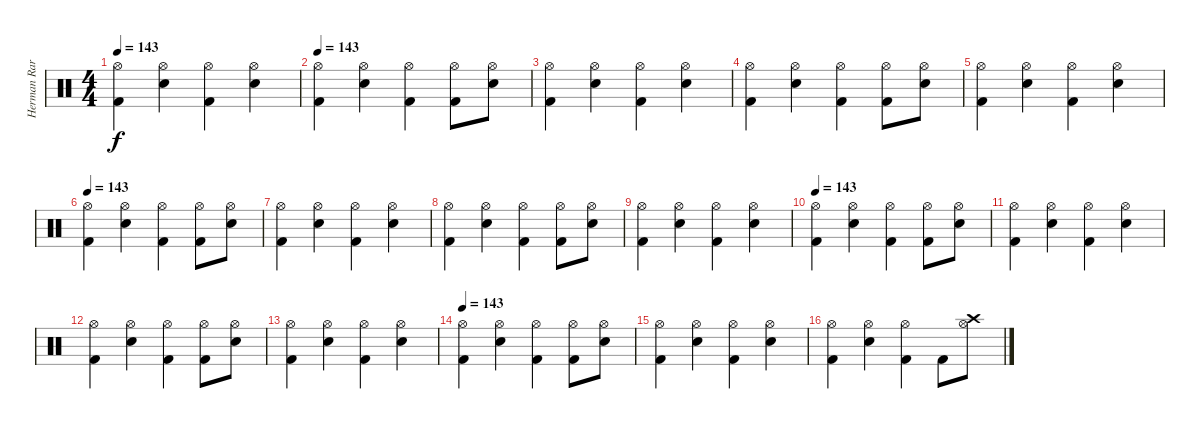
\track ("Herman Rarebell" "Herman Rar") {instrument percussion}
\staff {score}
\articulation defaults
\ts (4 4)
\tempo 143
\clef neutral
\ks c
("Kick (hit) 2" "Hi-Hat (open)").4{dy f} ("Snare (hit) 2" "Hi-Hat (open)").4 ("Kick (hit) 2" "Hi-Hat (open)").4 ("Snare (hit) 2" "Hi-Hat (open)").4 |
\tempo 143
("Kick (hit) 2" "Hi-Hat (open)").4 ("Snare (hit) 2" "Hi-Hat (open)").4 ("Kick (hit) 2" "Hi-Hat (open)").4 ("Kick (hit) 2" "Hi-Hat (open)").8 ("Snare (hit) 2" "Hi-Hat (open)").8 |
("Kick (hit) 2" "Hi-Hat (open)").4 ("Snare (hit) 2" "Hi-Hat (open)").4 ("Kick (hit) 2" "Hi-Hat (open)").4 ("Snare (hit) 2" "Hi-Hat (open)").4 |
("Kick (hit) 2" "Hi-Hat (open)").4 ("Snare (hit) 2" "Hi-Hat (open)").4 ("Kick (hit) 2" "Hi-Hat (open)").4 ("Kick (hit) 2" "Hi-Hat (open)").8 ("Snare (hit) 2" "Hi-Hat (open)").8 |
("Kick (hit) 2" "Hi-Hat (open)").4 ("Snare (hit) 2" "Hi-Hat (open)").4 ("Kick (hit) 2" "Hi-Hat (open)").4 ("Snare (hit) 2" "Hi-Hat (open)").4 |
\tempo 143
("Kick (hit) 2" "Hi-Hat (open)").4 ("Snare (hit) 2" "Hi-Hat (open)").4 ("Kick (hit) 2" "Hi-Hat (open)").4 ("Kick (hit) 2" "Hi-Hat (open)").8 ("Snare (hit) 2" "Hi-Hat (open)").8 |
("Kick (hit) 2" "Hi-Hat (open)").4 ("Snare (hit) 2" "Hi-Hat (open)").4 ("Kick (hit) 2" "Hi-Hat (open)").4 ("Snare (hit) 2" "Hi-Hat (open)").4 |
("Kick (hit) 2" "Hi-Hat (open)").4 ("Snare (hit) 2" "Hi-Hat (open)").4 ("Kick (hit) 2" "Hi-Hat (open)").4 ("Kick (hit) 2" "Hi-Hat (open)").8 ("Snare (hit) 2" "Hi-Hat (open)").8 |
("Kick (hit) 2" "Hi-Hat (open)").4 ("Snare (hit) 2" "Hi-Hat (open)").4 ("Kick (hit) 2" "Hi-Hat (open)").4 ("Snare (hit) 2" "Hi-Hat (open)").4 |
\tempo 143
("Kick (hit) 2" "Hi-Hat (open)").4 ("Snare (hit) 2" "Hi-Hat (open)").4 ("Kick (hit) 2" "Hi-Hat (open)").4 ("Kick (hit) 2" "Hi-Hat (open)").8 ("Snare (hit) 2" "Hi-Hat (open)").8 |
("Kick (hit) 2" "Hi-Hat (open)").4 ("Snare (hit) 2" "Hi-Hat (open)").4 ("Kick (hit) 2" "Hi-Hat (open)").4 ("Snare (hit) 2" "Hi-Hat (open)").4 |
("Kick (hit) 2" "Hi-Hat (open)").4 ("Snare (hit) 2" "Hi-Hat (open)").4 ("Kick (hit) 2" "Hi-Hat (open)").4 ("Kick (hit) 2" "Hi-Hat (open)").8 ("Snare (hit) 2" "Hi-Hat (open)").8 |
("Kick (hit) 2" "Hi-Hat (open)").4 ("Snare (hit) 2" "Hi-Hat (open)").4 ("Kick (hit) 2" "Hi-Hat (open)").4 ("Snare (hit) 2" "Hi-Hat (open)").4 |
\tempo 143
("Kick (hit) 2" "Hi-Hat (open)").4 ("Snare (hit) 2" "Hi-Hat (open)").4 ("Kick (hit) 2" "Hi-Hat (open)").4 ("Kick (hit) 2" "Hi-Hat (open)").8 ("Snare (hit) 2" "Hi-Hat (open)").8 |
("Kick (hit) 2" "Hi-Hat (open)").4 ("Snare (hit) 2" "Hi-Hat (open)").4 ("Kick (hit) 2" "Hi-Hat (open)").4 ("Snare (hit) 2" "Hi-Hat (open)").4 |
("Kick (hit) 2" "Hi-Hat (open)").4 ("Snare (hit) 2" "Hi-Hat (open)").4 ("Kick (hit) 2" "Hi-Hat (open)").4 "Kick (hit) 2".8 ("Crash high (hit)" "Hi-Hat (open)").8
